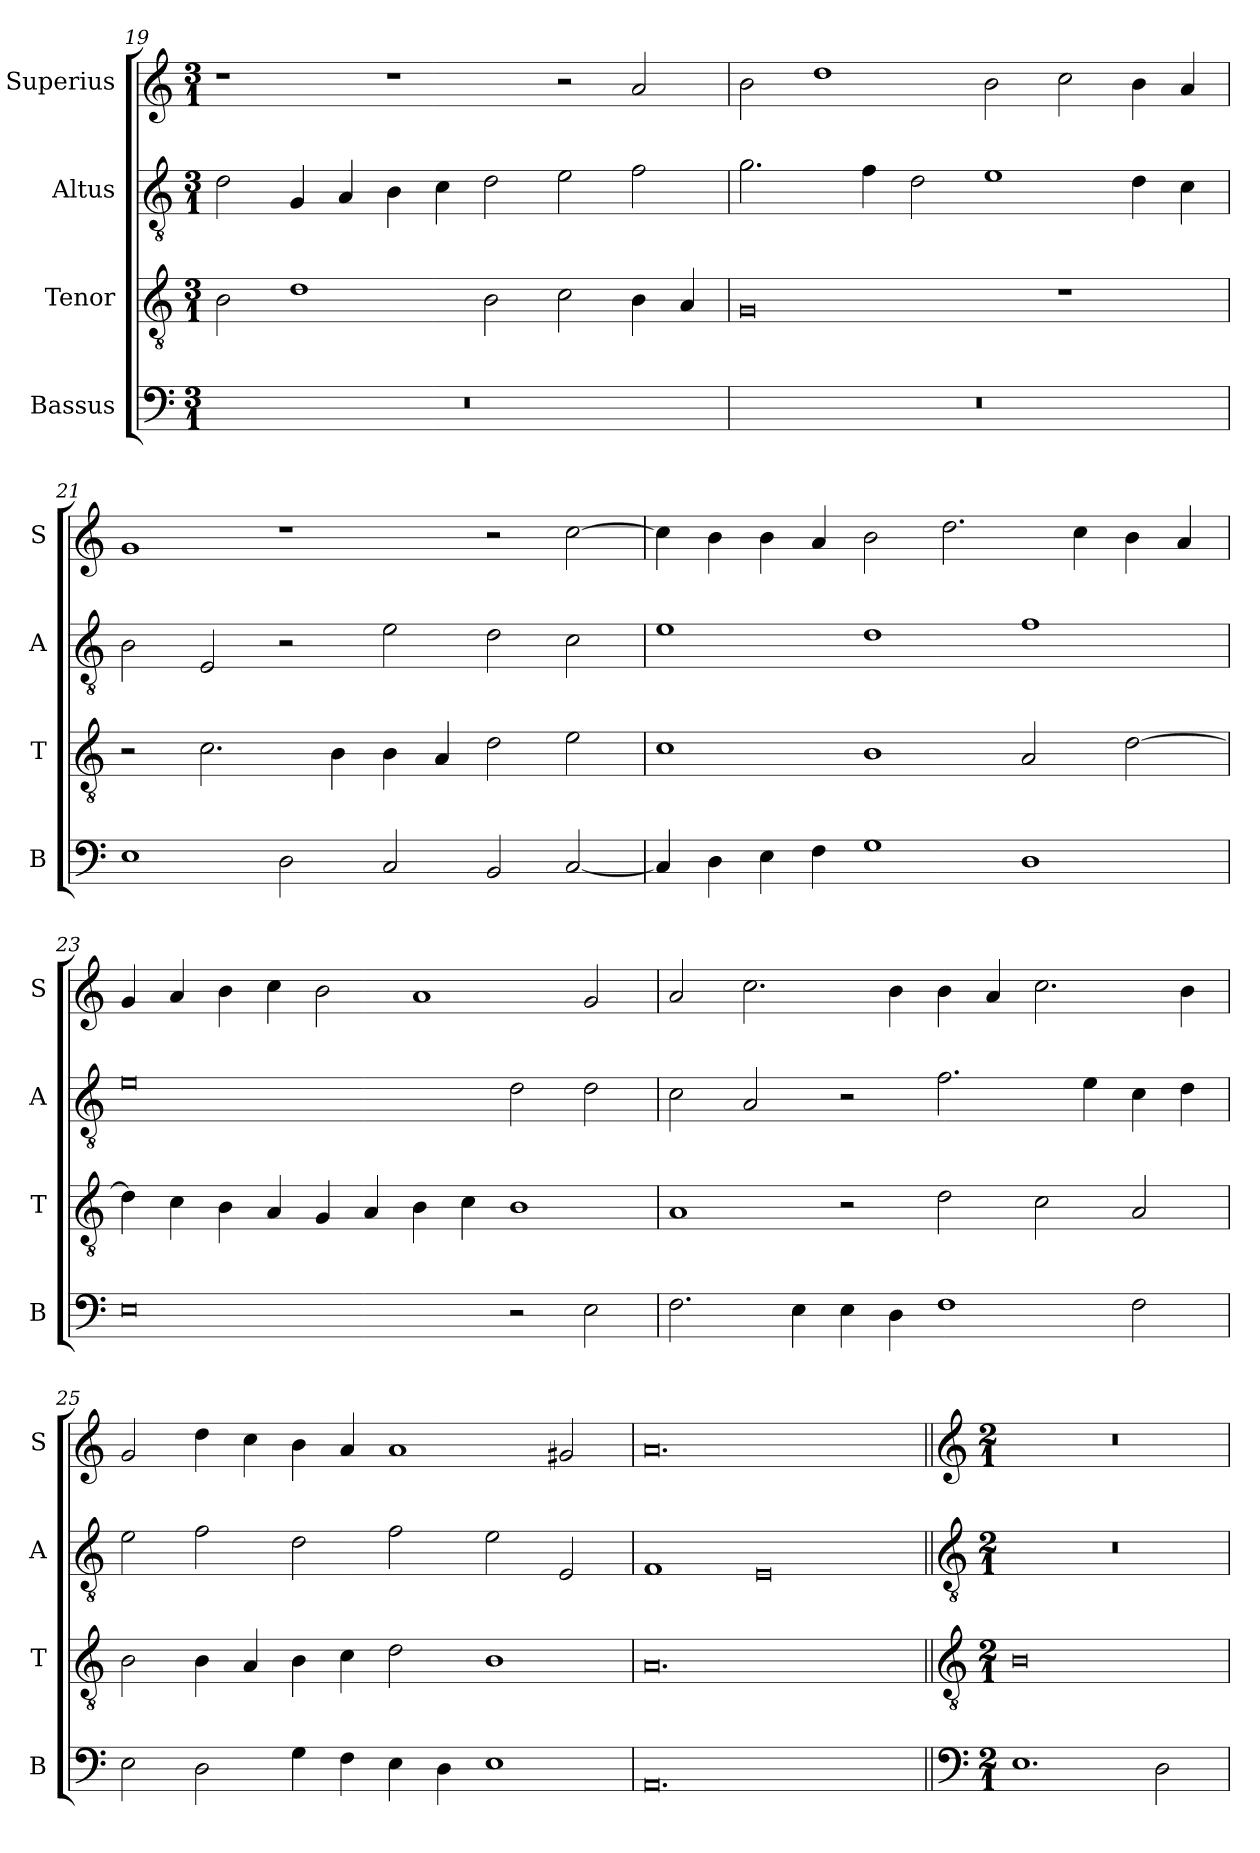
**kern	**kern	**kern	**kern
*part4	*part3	*part2	*part1
*staff4	*staff3	*staff2	*staff1
*I"Bassus	*I"Tenor	*I"Altus	*I"Superius
*I'B	*I'T	*I'A	*I'S
*clefF4	*clefGv2	*clefGv2	*clefG2
*k[]	*k[]	*k[]	*k[]
*M3/1	*M3/1	*M3/1	*M3/1
=19	=19	=19	=19
0.r	2B\	2d\	1r
.	1d	4G/	.
.	.	4A/	.
.	.	4B\	1r
.	.	4c\	.
.	2B\	2d\	.
.	2c\	2e\	2r
.	4B\	2f\	2a/
.	4A/	.	.
=20	=20	=20	=20
0.r	0G	2.g\	2b\
.	.	.	1dd
.	.	4f\	.
.	.	2d\	.
.	.	1e	2b\
.	1r	.	2cc\
.	.	4d\	4b\
.	.	4c\	4a/
=21	=21	=21	=21
1E	2r	2B\	1g
.	2.c\	2E/	.
2D\	.	2r	1r
.	4B\	.	.
2C/	4B\	2e\	.
.	4A/	.	.
2BB/	2d\	2d\	2r
[2C/	2e\	2c\	[2cc\
=22	=22	=22	=22
4C/]	1c	1e	4cc\]
4D\	.	.	4b\
4E\	.	.	4b\
4F\	.	.	4a/
1G	1B	1d	2b\
.	.	.	2.dd\
1D	2A/	1f	.
.	.	.	4cc\
.	[2d\	.	4b\
.	.	.	4a/
=23	=23	=23	=23
0E	4d\]	0e	4g/
.	4c\	.	4a/
.	4B\	.	4b\
.	4A/	.	4cc\
.	4G/	.	2b\
.	4A/	.	.
.	4B\	.	1a
.	4c\	.	.
2r	1B	2d\	.
2E\	.	2d\	2g/
=24	=24	=24	=24
2.F\	1A	2c\	2a/
.	.	2A/	2.cc\
4E\	.	.	.
4E\	2r	2r	.
4D\	.	.	4b\
1F	2d\	2.f\	4b\
.	.	.	4a/
.	2c\	.	2.cc\
.	.	4e\	.
2F\	2A/	4c\	.
.	.	4d\	4b\
=25	=25	=25	=25
2E\	2B\	2e\	2g/
2D\	4B\	2f\	4dd\
.	4A/	.	4cc\
4G\	4B\	2d\	4b\
4F\	4c\	.	4a/
4E\	2d\	2f\	1a
4D\	.	.	.
1E	1B	2e\	.
.	.	2E/	2g#X/
=26	=26	=26	=26
0.AA	0.A	1F	0.a
.	.	0E	.
!!LO:LB:g=z
=27||	=27||	=27||	=27||
*clefF4	*clefGv2	*clefGv2	*clefG2
*k[]	*k[]	*k[]	*k[]
*M2/1	*M2/1	*M2/1	*M2/1
1.E	0B	0r	0r
2D\	.	.	.
=	=	=	=
*-	*-	*-	*-
